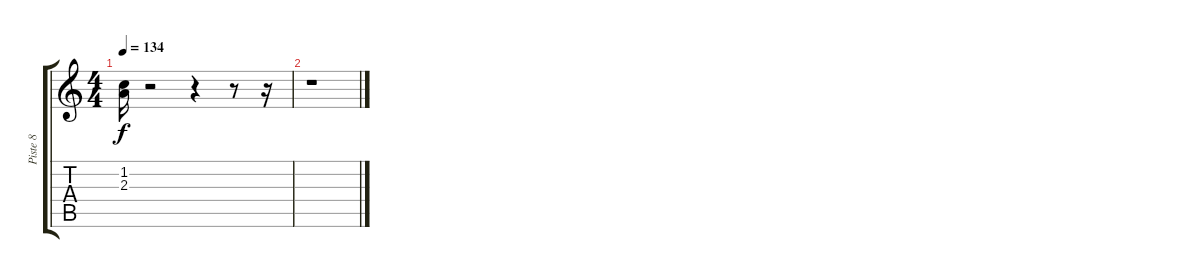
\track ("Piste 8" "Piste 8") {instrument acousticguitarnylon}
\staff {score tabs}
\tuning (E4 B3 G3 D3 A2 E2) {hide}
\ts (4 4)
\tempo 134
\clef g2
\ks c
(1.2 2.3).16{dy f} r.2 r.4 r.8 r.16 |
r.1
